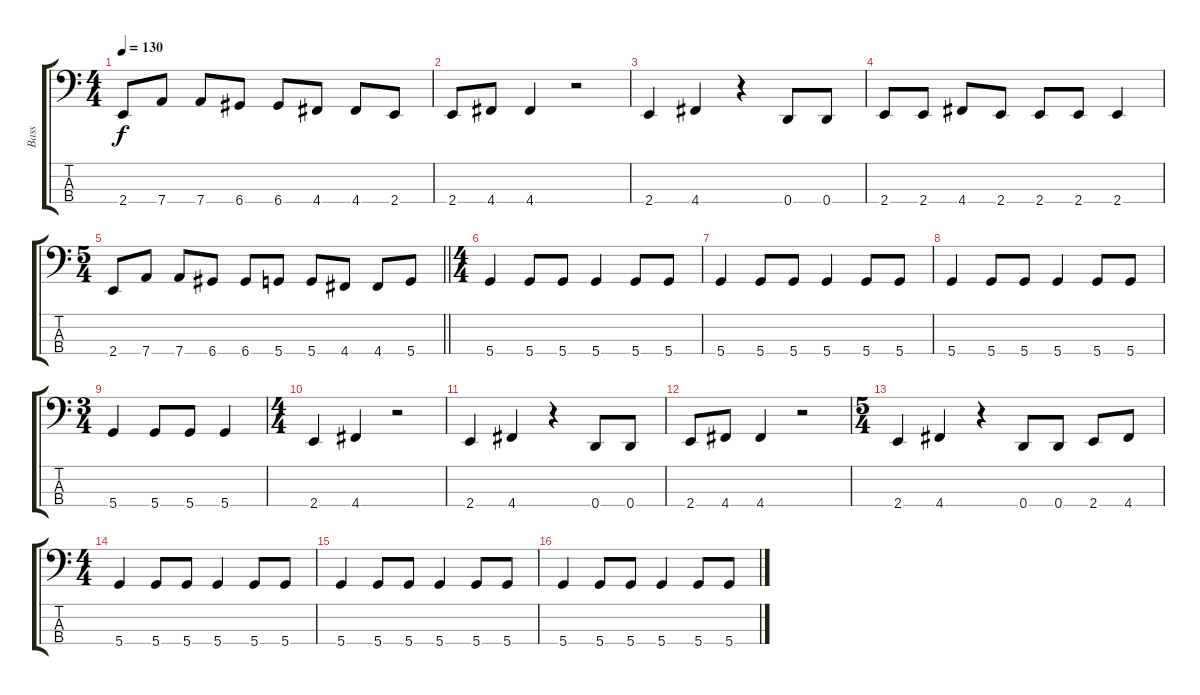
\track ("Bass" "Bass") {instrument electricbasspick}
\staff {score tabs}
\tuning (G2 D2 A1 D1) {hide}
\ts (4 4)
\tempo 130
\clef f4
\ks c
2.4.8{dy f} 7.4.8 7.4.8 6.4.8 6.4.8 4.4.8 4.4.8 2.4.8 |
2.4.8 4.4.8 4.4.4 r.2 |
2.4.4 4.4.4 r.4 0.4.8 0.4.8 |
2.4.8 2.4.8 4.4.8 2.4.8 2.4.8 2.4.8 2.4.4 |
\ts (5 4)
\barLineRight lightlight
2.4.8 7.4.8 7.4.8 6.4.8 6.4.8 5.4.8 5.4.8 4.4.8 4.4.8 5.4.8 |
\ts (4 4)
5.4.4 5.4.8 5.4.8 5.4.4 5.4.8 5.4.8 |
5.4.4 5.4.8 5.4.8 5.4.4 5.4.8 5.4.8 |
5.4.4 5.4.8 5.4.8 5.4.4 5.4.8 5.4.8 |
\ts (3 4)
5.4.4 5.4.8 5.4.8 5.4.4 |
\ts (4 4)
2.4.4 4.4.4 r.2 |
2.4.4 4.4.4 r.4 0.4.8 0.4.8 |
2.4.8 4.4.8 4.4.4 r.2 |
\ts (5 4)
2.4.4 4.4.4 r.4 0.4.8 0.4.8 2.4.8 4.4.8 |
\ts (4 4)
5.4.4 5.4.8 5.4.8 5.4.4 5.4.8 5.4.8 |
5.4.4 5.4.8 5.4.8 5.4.4 5.4.8 5.4.8 |
5.4.4 5.4.8 5.4.8 5.4.4 5.4.8 5.4.8
